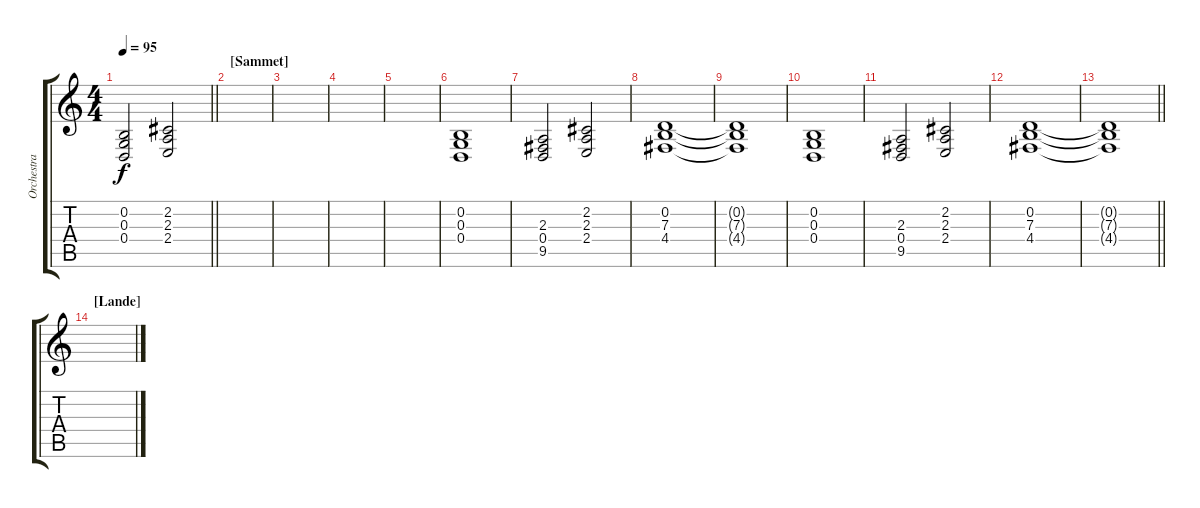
\track ("Orchestra II (Miro)" "Orchestra ") {instrument stringensemble1}
\staff {score tabs}
\tuning (E4 B3 G3 D3 A2 E2) {hide}
\ts (4 4)
\tempo 95
\clef g2
\barLineRight lightlight
\ks c
(0.2{t} 0.3{t} 0.4{t}).2{dy f} (2.2 2.3 2.4).2 |
\section ("" "[Sammet]")
|
|
|
|
(0.2 0.3 0.4).1 |
(2.3 0.4 9.5).2 (2.2 2.3 2.4).2 |
(0.2 7.3 4.4).1 |
(0.2{t} 7.3{t} 4.4{t}).1 |
(0.2 0.3 0.4).1 |
(2.3 0.4 9.5).2 (2.2 2.3 2.4).2 |
(0.2 7.3 4.4).1 |
\barLineRight lightlight
(0.2{t} 7.3{t} 4.4{t}).1 |
\section ("" "[Lande]")
